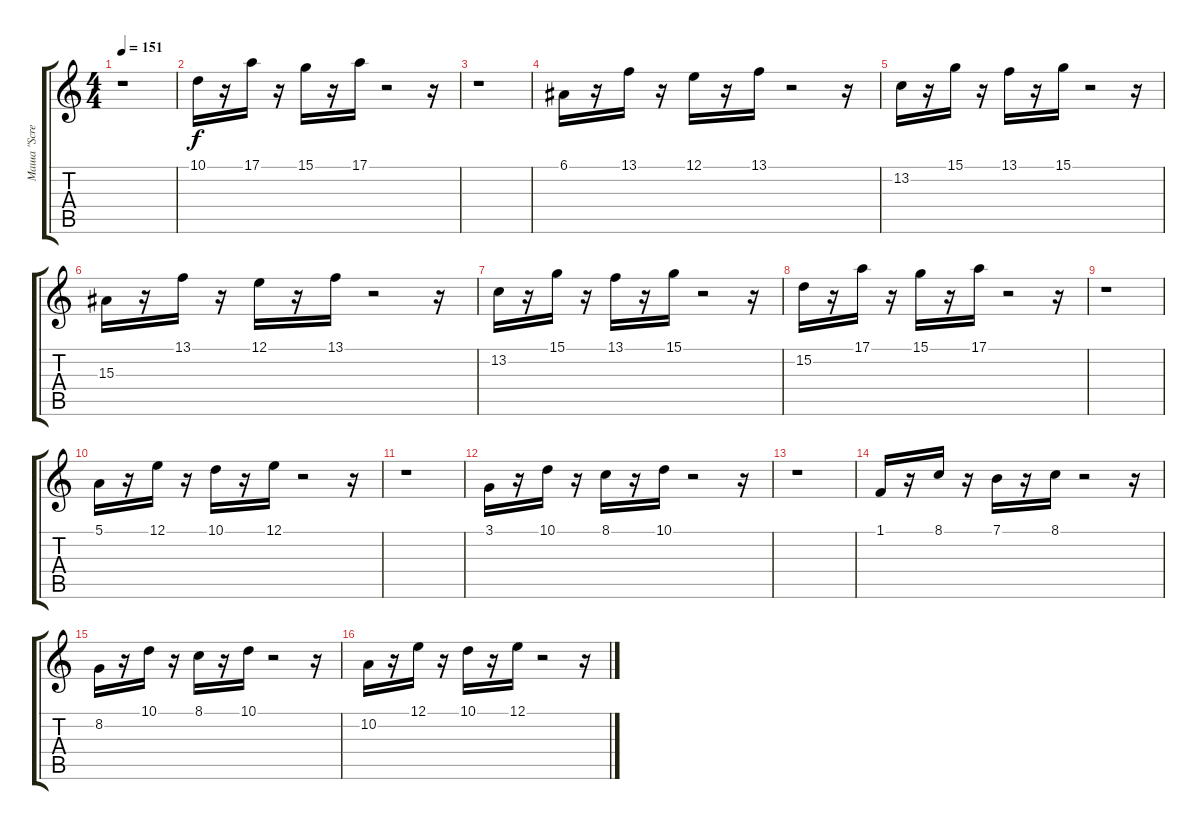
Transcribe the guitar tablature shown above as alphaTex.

\track ("Маша \"Scream\"" "Маша \"Scre") {instrument fx3crystal}
\staff {score tabs}
\tuning (E4 B3 G3 D3 A2 E2) {hide}
\ts (4 4)
\tempo 151
\clef g2
\ks c
r.1{dy f} |
10.1.16 r.16 17.1.16 r.16 15.1.16 r.16 17.1.16 r.2 r.16 |
r.1 |
6.1.16 r.16 13.1.16 r.16 12.1.16 r.16 13.1.16 r.2 r.16 |
13.2.16 r.16 15.1.16 r.16 13.1.16 r.16 15.1.16 r.2 r.16 |
15.3.16 r.16 13.1.16 r.16 12.1.16 r.16 13.1.16 r.2 r.16 |
13.2.16 r.16 15.1.16 r.16 13.1.16 r.16 15.1.16 r.2 r.16 |
15.2.16 r.16 17.1.16 r.16 15.1.16 r.16 17.1.16 r.2 r.16 |
r.1 |
5.1.16 r.16 12.1.16 r.16 10.1.16 r.16 12.1.16 r.2 r.16 |
r.1 |
3.1.16 r.16 10.1.16 r.16 8.1.16 r.16 10.1.16 r.2 r.16 |
r.1 |
1.1.16 r.16 8.1.16 r.16 7.1.16 r.16 8.1.16 r.2 r.16 |
8.2.16 r.16 10.1.16 r.16 8.1.16 r.16 10.1.16 r.2 r.16 |
10.2.16 r.16 12.1.16 r.16 10.1.16 r.16 12.1.16 r.2 r.16
